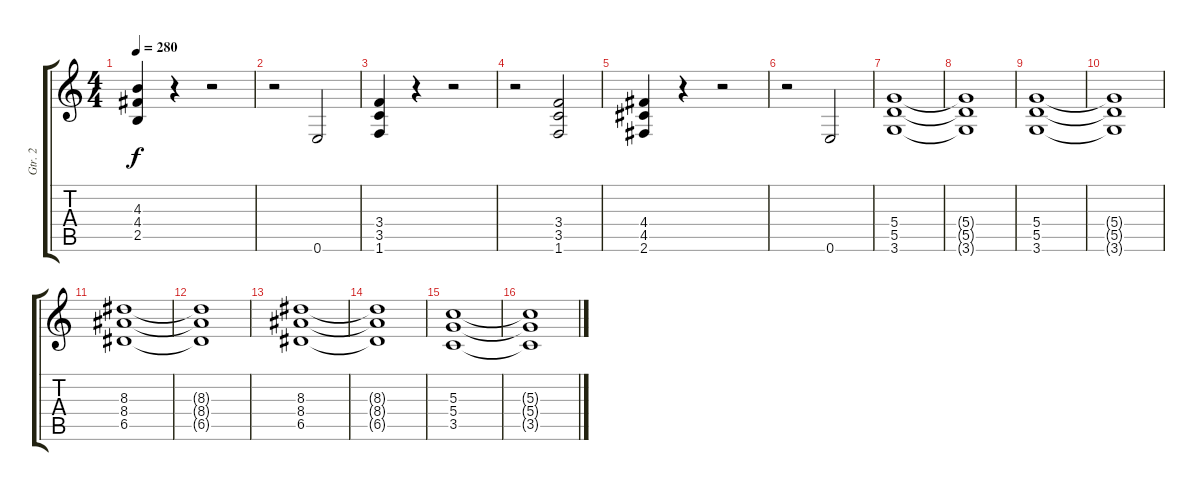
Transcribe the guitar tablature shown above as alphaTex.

\track ("Gtr. 2" "Gtr. 2") {instrument distortionguitar}
\staff {score tabs}
\tuning (E4 B3 G3 D3 A2 E2) {hide}
\ts (4 4)
\tempo 280
\clef g2
\ks c
(4.3 4.4 2.5).4{dy f} r.4 r.2 |
r.2 0.6.2 |
(3.4 3.5 1.6).4 r.4 r.2 |
r.2 (3.4 3.5 1.6).2 |
(4.4 4.5 2.6).4 r.4 r.2 |
r.2 0.6.2 |
(5.4 5.5 3.6).1 |
(5.4{t} 5.5{t} 3.6{t}).1 |
(5.4 5.5 3.6).1 |
(5.4{t} 5.5{t} 3.6{t}).1 |
(8.3 8.4 6.5).1 |
(8.3{t} 8.4{t} 6.5{t}).1 |
(8.3 8.4 6.5).1 |
(8.3{t} 8.4{t} 6.5{t}).1 |
(5.3 5.4 3.5).1 |
(5.3{t} 5.4{t} 3.5{t}).1
